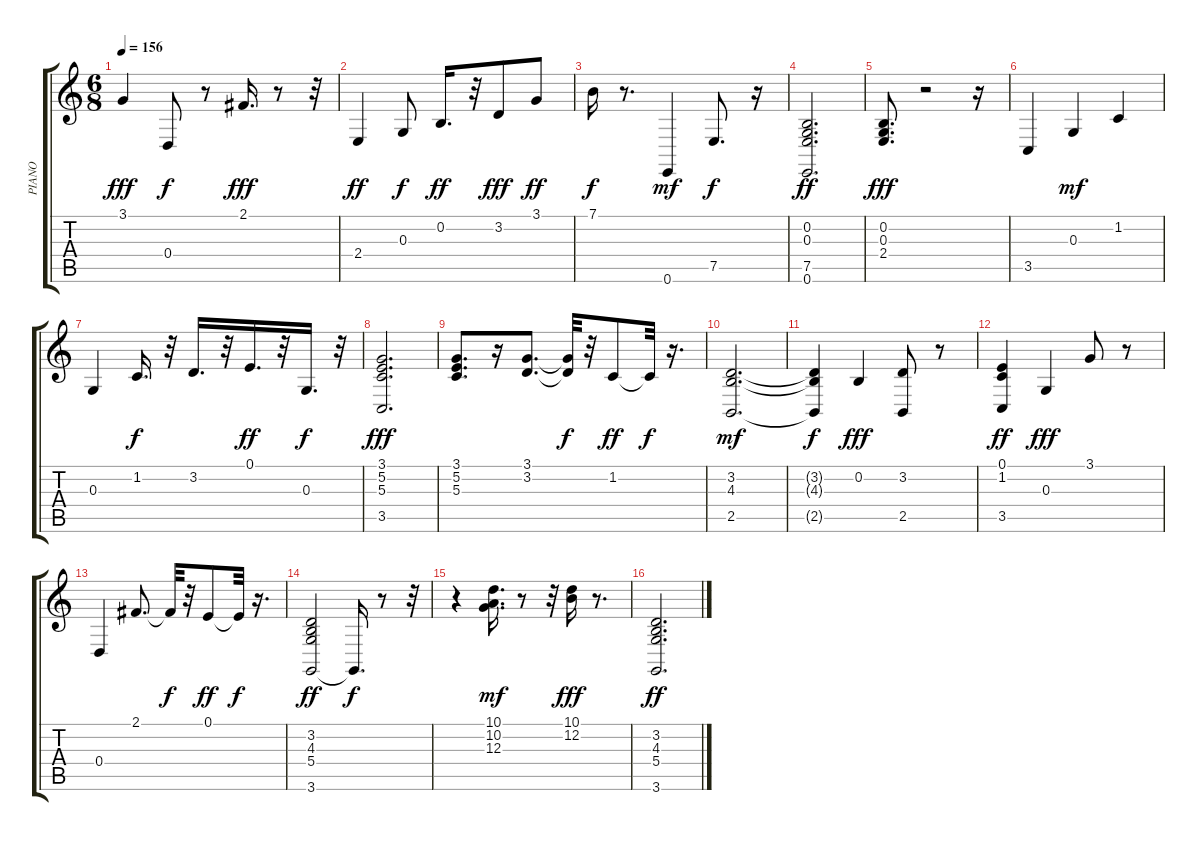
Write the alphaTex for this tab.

\track ("PIANO" "PIANO") {instrument brightacousticpiano}
\staff {score tabs}
\tuning (E4 B3 G3 D3 A2 E2) {hide}
\ts (6 8)
\tempo 156
\clef g2
\ks c
3.1.4{dy fff} 0.4.8{dy f} r.8 2.1.16{d dy fff} r.8 r.32 |
2.4.4{dy ff} 0.3.8{dy f} 0.2.16{d dy ff} r.32 3.2.8{dy fff} 3.1.8{dy ff} |
7.1.16{dy f} r.8{d} 0.6.4{dy mf} 7.5.8{d dy f} r.16 |
(0.2 0.3 7.5 0.6).2{d dy ff} |
(0.2 0.3 2.4).8{d dy fff} r.2 r.16 |
3.5.4 0.3.4{dy mf} 1.2.4 |
0.3.4 1.2.16{d dy f} r.32 3.2.16{d} r.32 0.1.16{d dy ff} r.32 0.3.16{d dy f} r.32 |
(3.1 5.2 5.3 3.5).2{d dy fff} |
(3.1 5.2 5.3).8{d} r.16 (3.1 3.2).8{d} (3.1{t} 3.2{t}).32{dy f} r.32 1.2.8{dy ff} 1.2{t}.32{dy f} r.16{d} |
(3.2 4.3 2.5).2{d dy mf} |
(3.2{t} 4.3{t} 2.5{t}).4{dy f} 0.2.4{dy fff} (3.2 2.5).8 r.8 |
(0.1 1.2 3.5).4{dy ff} 0.3.4{dy fff} 3.1.8 r.8 |
0.4.4 2.1.8{d} 2.1{t}.32{dy f} r.32 0.1.8{dy ff} 0.1{t}.32{dy f} r.16{d} |
(3.2 4.3 5.4 3.6).2{dy ff} 3.6{t}.16{d dy f} r.8 r.32 |
r.4 (10.1 10.2 12.3).16{d dy mf} r.8 r.32 (10.1 12.2).16{dy fff} r.8{d} |
(3.2 4.3 5.4 3.6).2{d dy ff}
